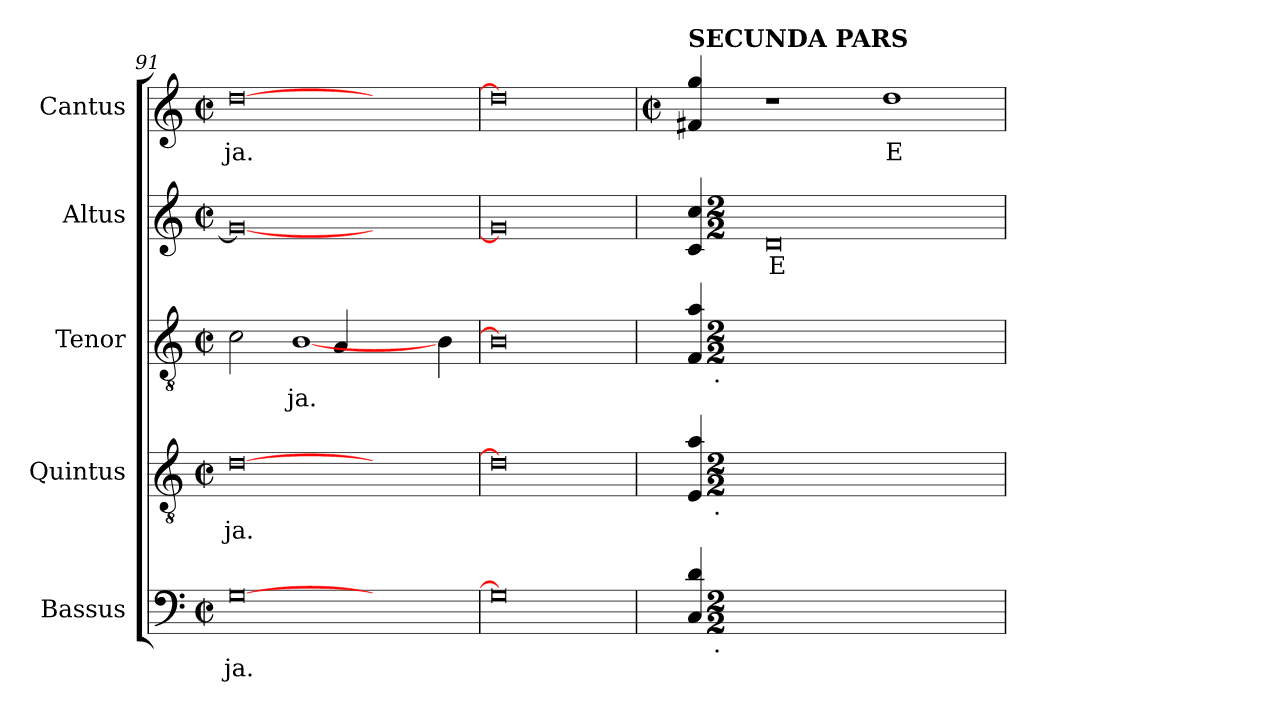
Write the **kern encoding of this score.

**kern	**text	**kern	**text	**kern	**text	**kern	**text	**kern	**text
*part5	*part5	*part4	*part4	*part3	*part3	*part2	*part2	*part1	*part1
*staff5	*staff5	*staff4	*staff4	*staff3	*staff3	*staff2	*staff2	*staff1	*staff1
*I"Bassus	*	*I"Quintus	*	*I"Tenor	*	*I"Altus	*	*I"Cantus	*
*clefF4	*	*clefGv2	*	*clefGv2	*	*clefG2	*	*clefG2	*
*M2/2	*	*M2/2	*	*M2/2	*	*M2/2	*	*M2/2	*
*met(c|)	*	*met(c|)	*	*met(c|)	*	*met(c|)	*	*met(c|)	*
=91	=91	=91	=91	=91	=91	=91	=91	=91	=91
!LO:N:vis=0	!LO:LY:b:cj	!LO:N:vis=0	!LO:LY:b:cj	!	!	!LO:N:vis=0	!	!LO:N:vis=0	!LO:LY:b:cj
*	*	*	*	*^	*	*	*	*	*
[>1G	-ja.	[>1d	ja.	2.ryy	2c\	.	1g_<	.	[>1dd	-ja.
!	!	!	!	!	!	!LO:LY:b:cj	!	!	!	!
.	.	.	.	.	[>1B	ja.	.	.	.	.
.	.	.	.	4A/	.	.	.	.	.	.
2.ryy	.	2.ryy	.	2.ryy	.	.	2.ryy	.	2.ryy	.
.	.	.	.	.	4B\	.	.	.	.	.
*	*	*	*	*v	*v	*	*	*	*	*
=92	=92	=92	=92	=92	=92	=92	=92	=92	=92
0G]	.	0d]	.	0B]	.	0g]	.	0dd]	.
!!LO:LB:g=z
=93	=93!	=93	=93!	=93	=93!	=93	=93!	=93!	=93!
*	*	*	*	*	*	*	*	*M2/2	*
*	*	*	*	*	*	*	*	*met(c|)	*
!	!	!	!	!	!	!	!	!LO:TX:a:B:t=SECUNDA PARS	!
*^	*	*^	*	*^	*	*	*	*	*
4d/ 4C/	16..ryy	.	4a/ 4E/	16..ryy	.	4a/ 4F/	16..ryy	.	4cc/ 4c/	.	4gg/ 4f#X/	.
!	!	!	!	!	!	!	!LO:TX:b:t=.	!	!	!	!	!
!	!	!	!	!LO:TX:b:t=.	!	!	!	!	!	!	!	!
!	!LO:TX:b:t=.	!	!	!	!	!	!	!	!	!	!	!
.	1ryy	.	.	1ryy	.	.	1ryy	.	.	.	.	.
*M2/2	*	*	*M2/2	*	*	*M2/2	*	*	*M2/2	*	*	*
*met(c|)	*	*	*met(c|)	*	*	*met(c|)	*	*	*met(c|)	*	*	*
!	!	!	!	!	!	!	!	!	!	!LO:LY:b:cj	!	!
0ryy	.	.	0ryy	.	.	0ryy	.	.	0d	E	1r	.
.	1ryy	.	.	1ryy	.	.	1ryy	.	.	.	.	.
!	!	!	!	!	!	!	!	!	!	!	!	!LO:LY:b:cj
.	.	.	.	.	.	.	.	.	.	.	1dd	E
.	8ryy	.	.	8ryy	.	.	8ryy	.	.	.	.	.
.	64ryy	.	.	64ryy	.	.	64ryy	.	.	.	.	.
*v	*v	*	*	*	*	*v	*v	*	*	*	*	*
*	*	*v	*v	*	*	*	*	*	*	*
=	=	=	=	=	=	=	=	=	=
*-	*-	*-	*-	*-	*-	*-	*-	*-	*-
